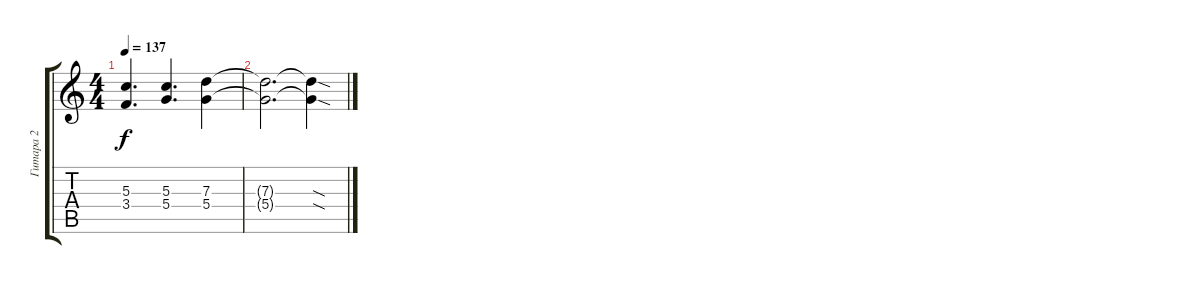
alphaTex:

\track ("Гитара 2" "Гитара 2") {instrument distortionguitar}
\staff {score tabs}
\tuning (E4 B3 G3 D3 A2 E2) {hide}
\ts (4 4)
\tempo 137
\clef g2
\ks aminor
(5.3 3.4).4{d dy f} (5.3 5.4).4{d} (7.3 5.4).4 |
(7.3{t} 5.4{t}).2{d} (7.3{sod t} 5.4{sod t}).4
